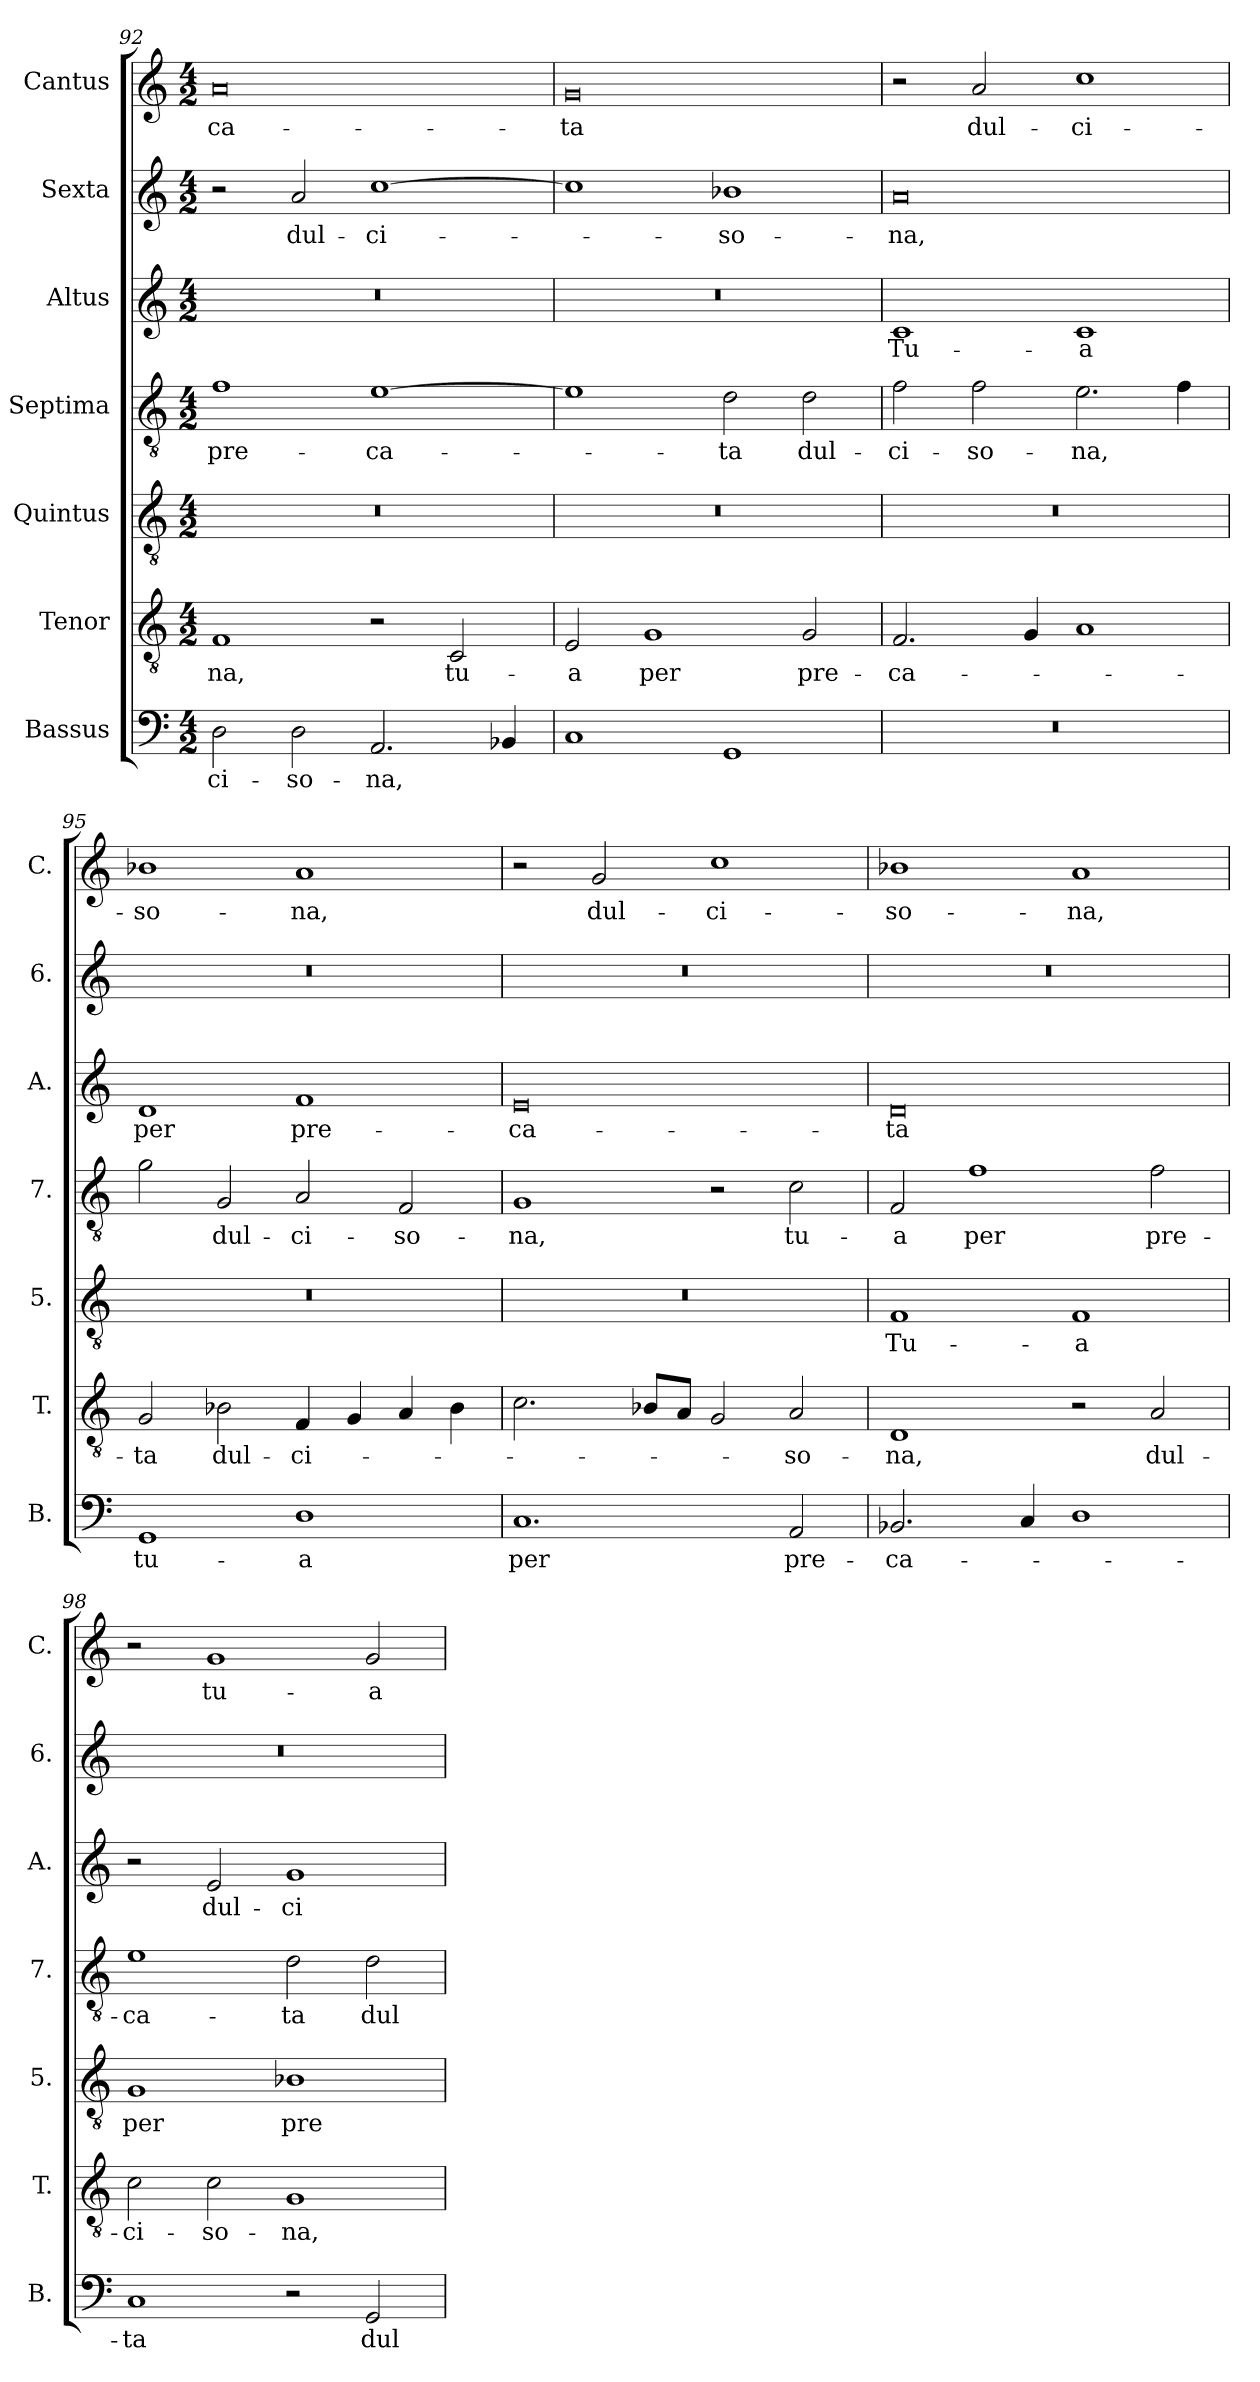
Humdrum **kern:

**kern	**text	**kern	**text	**kern	**text	**kern	**text	**kern	**text	**kern	**text	**kern	**text
*part7	*part7	*part6	*part6	*part5	*part5	*part4	*part4	*part3	*part3	*part2	*part2	*part1	*part1
*staff7	*staff7	*staff6	*staff6	*staff5	*staff5	*staff4	*staff4	*staff3	*staff3	*staff2	*staff2	*staff1	*staff1
*I"Bassus	*	*I"Tenor	*	*I"Quintus	*	*I"Septima	*	*I"Altus	*	*I"Sexta	*	*I"Cantus	*
*I'B.	*	*I'T.	*	*I'5.	*	*I'7.	*	*I'A.	*	*I'6.	*	*I'C.	*
!!LO:LB:g=z
*clefF4	*	*clefGv2	*	*clefGv2	*	*clefGv2	*	*clefG2	*	*clefG2	*	*clefG2	*
*k[]	*	*k[]	*	*k[]	*	*k[]	*	*k[]	*	*k[]	*	*k[]	*
*M4/2	*	*M4/2	*	*M4/2	*	*M4/2	*	*M4/2	*	*M4/2	*	*M4/2	*
=92	=92	=92	=92	=92	=92	=92	=92	=92	=92	=92	=92	=92	=92
2D\	-ci-	1F	-na,	0r	.	1f	pre-	0r	.	2r	.	0a	-ca-
2D\	-so-	.	.	.	.	.	.	.	.	2a/	dul-	.	.
2.AA/	-na,	2r	.	.	.	[1e	-ca-	.	.	[1cc	-ci-	.	.
.	.	2C/	tu-	.	.	.	.	.	.	.	.	.	.
4BB-X/	.	.	.	.	.	.	.	.	.	.	.	.	.
=93	=93	=93	=93	=93	=93	=93	=93	=93	=93	=93	=93	=93	=93
1C	.	2E/	-a	0r	.	1e]	.	0r	.	1cc]	.	0g	-ta
.	.	1G	per	.	.	.	.	.	.	.	.	.	.
1GG	.	.	.	.	.	2d\	-ta	.	.	1b-X	-so-	.	.
.	.	2G/	pre-	.	.	2d\	dul-	.	.	.	.	.	.
=94	=94	=94	=94	=94	=94	=94	=94	=94	=94	=94	=94	=94	=94
0r	.	2.F/	-ca-	0r	.	2f\	-ci-	1c	Tu-	0a	-na,	2r	.
.	.	.	.	.	.	2f\	-so-	.	.	.	.	2a/	dul-
.	.	4G/	.	.	.	.	.	.	.	.	.	.	.
.	.	1A	.	.	.	2.e\	-na,	1c	-a	.	.	1cc	-ci-
.	.	.	.	.	.	4f\	.	.	.	.	.	.	.
=95	=95	=95	=95	=95	=95	=95	=95	=95	=95	=95	=95	=95	=95
1GG	tu-	2G/	-ta	0r	.	2g\	.	1d	per	0r	.	1b-X	-so-
.	.	2B-X\	dul-	.	.	2G/	dul-	.	.	.	.	.	.
1D	-a	4F/	-ci-	.	.	2A/	-ci-	1f	pre-	.	.	1a	-na,
.	.	4G/	.	.	.	.	.	.	.	.	.	.	.
.	.	4A/	.	.	.	2F/	-so-	.	.	.	.	.	.
.	.	4B-\	.	.	.	.	.	.	.	.	.	.	.
=96	=96	=96	=96	=96	=96	=96	=96	=96	=96	=96	=96	=96	=96
1.C	per	2.c\	.	0r	.	1G	-na,	0e	-ca-	0r	.	2r	.
.	.	.	.	.	.	.	.	.	.	.	.	2g/	dul-
.	.	8B-X/L	.	.	.	.	.	.	.	.	.	.	.
.	.	8A/J	.	.	.	.	.	.	.	.	.	.	.
.	.	2G/	.	.	.	2r	.	.	.	.	.	1cc	-ci-
2AA/	pre-	2A/	-so-	.	.	2c\	tu-	.	.	.	.	.	.
=97	=97	=97	=97	=97	=97	=97	=97	=97	=97	=97	=97	=97	=97
2.BB-X/	-ca-	1D	-na,	1F	Tu-	2F/	-a	0d	-ta	0r	.	1b-X	-so-
.	.	.	.	.	.	1f	per	.	.	.	.	.	.
4C/	.	.	.	.	.	.	.	.	.	.	.	.	.
1D	.	2r	.	1F	-a	.	.	.	.	.	.	1a	-na,
.	.	2A/	dul-	.	.	2f\	pre-	.	.	.	.	.	.
=98	=98	=98	=98	=98	=98	=98	=98	=98	=98	=98	=98	=98	=98
1C	-ta	2c\	-ci-	1G	per	1e	-ca-	2r	.	0r	.	2r	.
.	.	2c\	-so-	.	.	.	.	2e/	dul-	.	.	1g	tu-
2r	.	1G	-na,	1B-X	pre-	2d\	-ta	1g	-ci-	.	.	.	.
2GG/	dul-	.	.	.	.	2d\	dul-	.	.	.	.	2g/	-a
=	=	=	=	=	=	=	=	=	=	=	=	=	=
*-	*-	*-	*-	*-	*-	*-	*-	*-	*-	*-	*-	*-	*-
